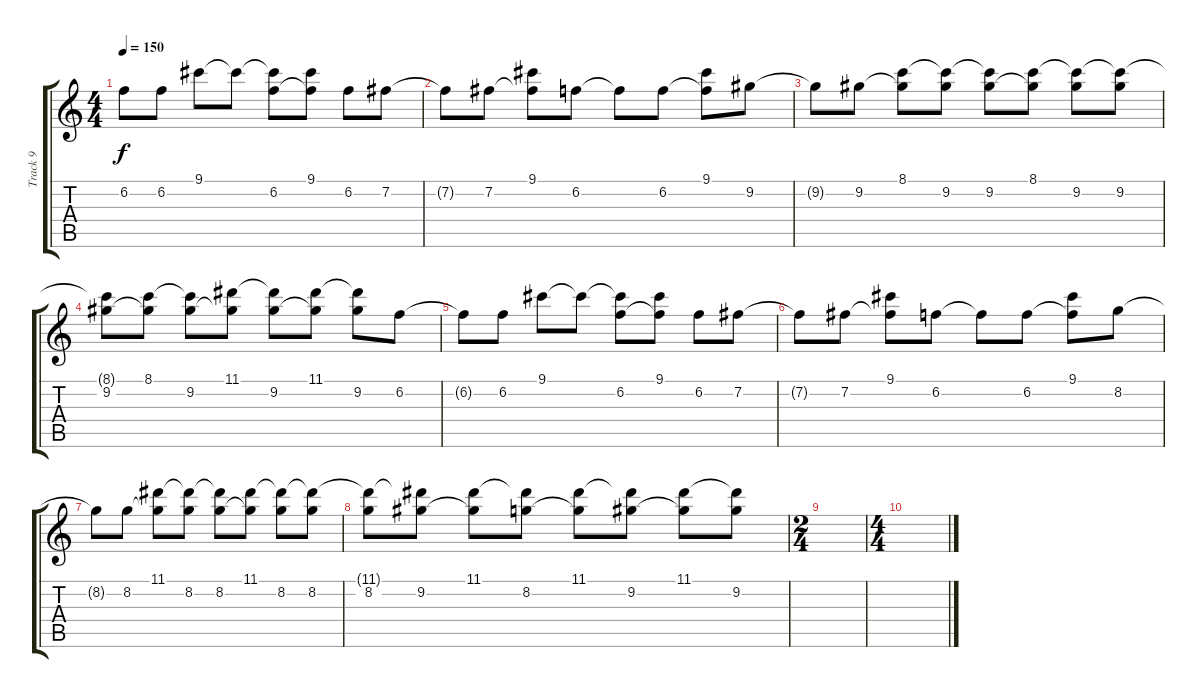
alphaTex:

\track ("Track 9" "Track 9") {instrument distortionguitar}
\staff {score tabs}
\tuning (E4 B3 G3 D3 A2 E2) {hide}
\ts (4 4)
\tempo 150
\clef g2
\ks c
6.2{t}.8{dy f} 6.2.8 9.1.8 9.1{t}.8 (9.1{t} 6.2).8 (9.1 6.2{t}).8 6.2.8 7.2.8 |
7.2{t}.8 7.2.8 (9.1 7.2{t}).8 6.2.8 6.2{t}.8 6.2.8 (9.1 6.2{t}).8 9.2.8 |
9.2{t}.8 9.2.8 (8.1 9.2{t}).8 (8.1{t} 9.2).8 (8.1{t} 9.2).8 (8.1 9.2{t}).8 (8.1{t} 9.2).8 (8.1{t} 9.2).8 |
(8.1{t} 9.2).8 (8.1 9.2{t}).8 (8.1{t} 9.2).8 (11.1 9.2{t}).8 (11.1{t} 9.2).8 (11.1 9.2{t}).8 (11.1{t} 9.2).8 6.2.8 |
6.2{t}.8 6.2.8 9.1.8 9.1{t}.8 (9.1{t} 6.2).8 (9.1 6.2{t}).8 6.2.8 7.2.8 |
7.2{t}.8 7.2.8 (9.1 7.2{t}).8 6.2.8 6.2{t}.8 6.2.8 (9.1 6.2{t}).8 8.2.8 |
8.2{t}.8 8.2.8 (11.1 8.2{t}).8 (11.1{t} 8.2).8 (11.1{t} 8.2).8 (11.1 8.2{t}).8 (11.1{t} 8.2).8 (11.1{t} 8.2).8 |
(11.1{t} 8.2).8 (11.1{t} 9.2).8 (11.1 9.2{t}).8 (11.1{t} 8.2).8 (11.1 8.2{t}).8 (11.1{t} 9.2).8 (11.1 9.2{t}).8 (11.1{t} 9.2).8 |
\ts (2 4)
|
\ts (4 4)
